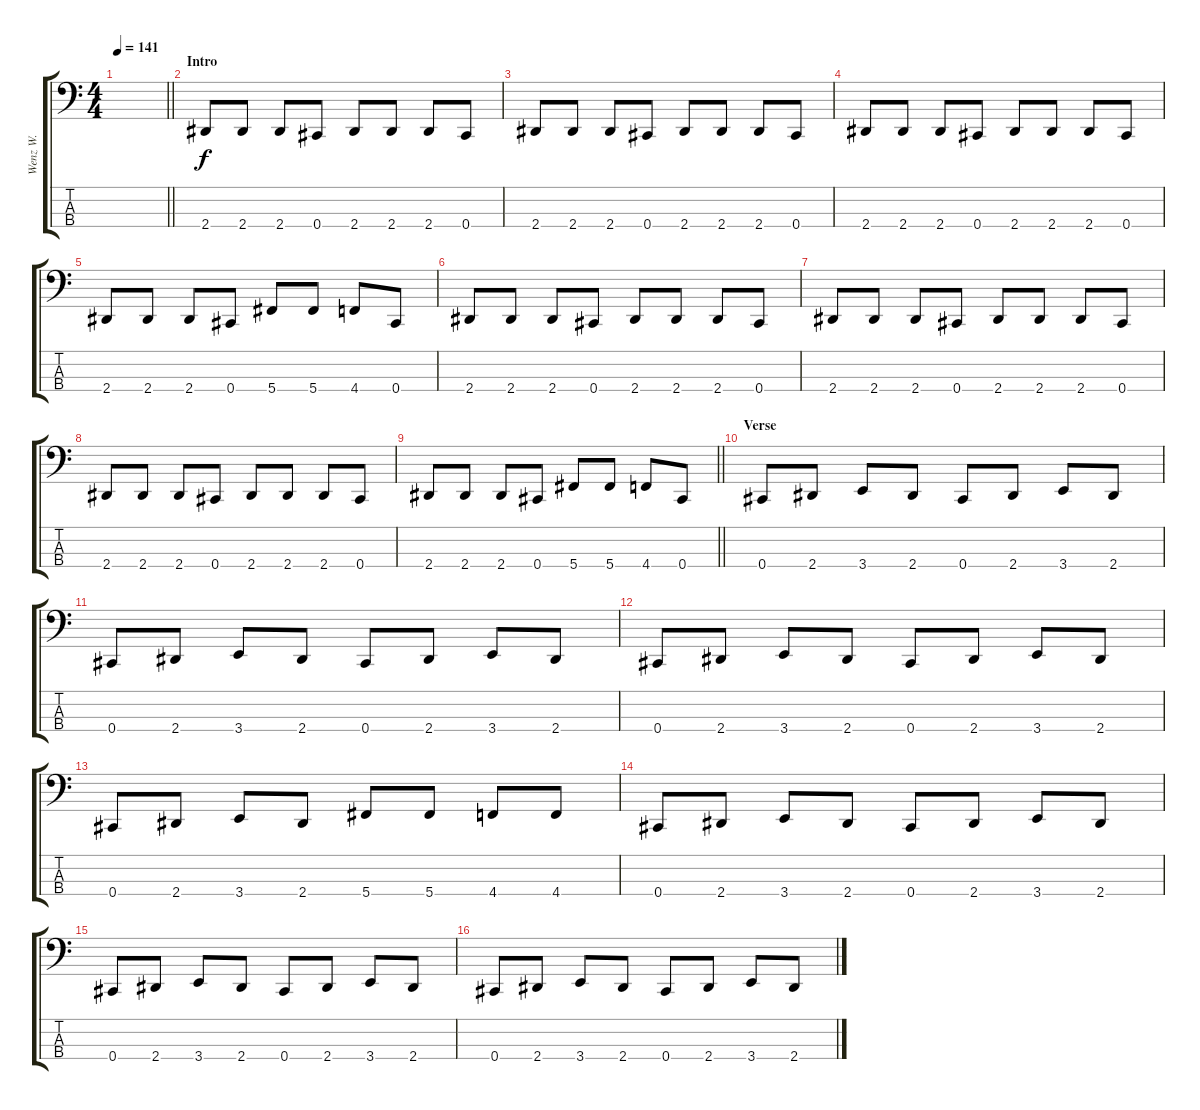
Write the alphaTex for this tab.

\track ("Wenz W." "Wenz W.") {instrument electricbasspick}
\staff {score tabs}
\tuning (Gb2 Db2 Ab1 Db1) {hide}
\ts (4 4)
\tempo 141
\clef f4
\barLineRight lightlight
\ks c
|
\section ("" "Intro")
2.4.8 2.4.8 2.4.8 0.4.8 2.4.8 2.4.8 2.4.8 0.4.8 |
2.4.8 2.4.8 2.4.8 0.4.8 2.4.8 2.4.8 2.4.8 0.4.8 |
2.4.8 2.4.8 2.4.8 0.4.8 2.4.8 2.4.8 2.4.8 0.4.8 |
2.4.8 2.4.8 2.4.8 0.4.8 5.4.8 5.4.8 4.4.8 0.4.8 |
2.4.8 2.4.8 2.4.8 0.4.8 2.4.8 2.4.8 2.4.8 0.4.8 |
2.4.8 2.4.8 2.4.8 0.4.8 2.4.8 2.4.8 2.4.8 0.4.8 |
2.4.8 2.4.8 2.4.8 0.4.8 2.4.8 2.4.8 2.4.8 0.4.8 |
\barLineRight lightlight
2.4.8 2.4.8 2.4.8 0.4.8 5.4.8 5.4.8 4.4.8 0.4.8 |
\section ("" "Verse")
0.4.8 2.4.8 3.4.8 2.4.8 0.4.8 2.4.8 3.4.8 2.4.8 |
0.4.8 2.4.8 3.4.8 2.4.8 0.4.8 2.4.8 3.4.8 2.4.8 |
0.4.8 2.4.8 3.4.8 2.4.8 0.4.8 2.4.8 3.4.8 2.4.8 |
0.4.8 2.4.8 3.4.8 2.4.8 5.4.8 5.4.8 4.4.8 4.4.8 |
0.4.8 2.4.8 3.4.8 2.4.8 0.4.8 2.4.8 3.4.8 2.4.8 |
0.4.8 2.4.8 3.4.8 2.4.8 0.4.8 2.4.8 3.4.8 2.4.8 |
0.4.8 2.4.8 3.4.8 2.4.8 0.4.8 2.4.8 3.4.8 2.4.8
